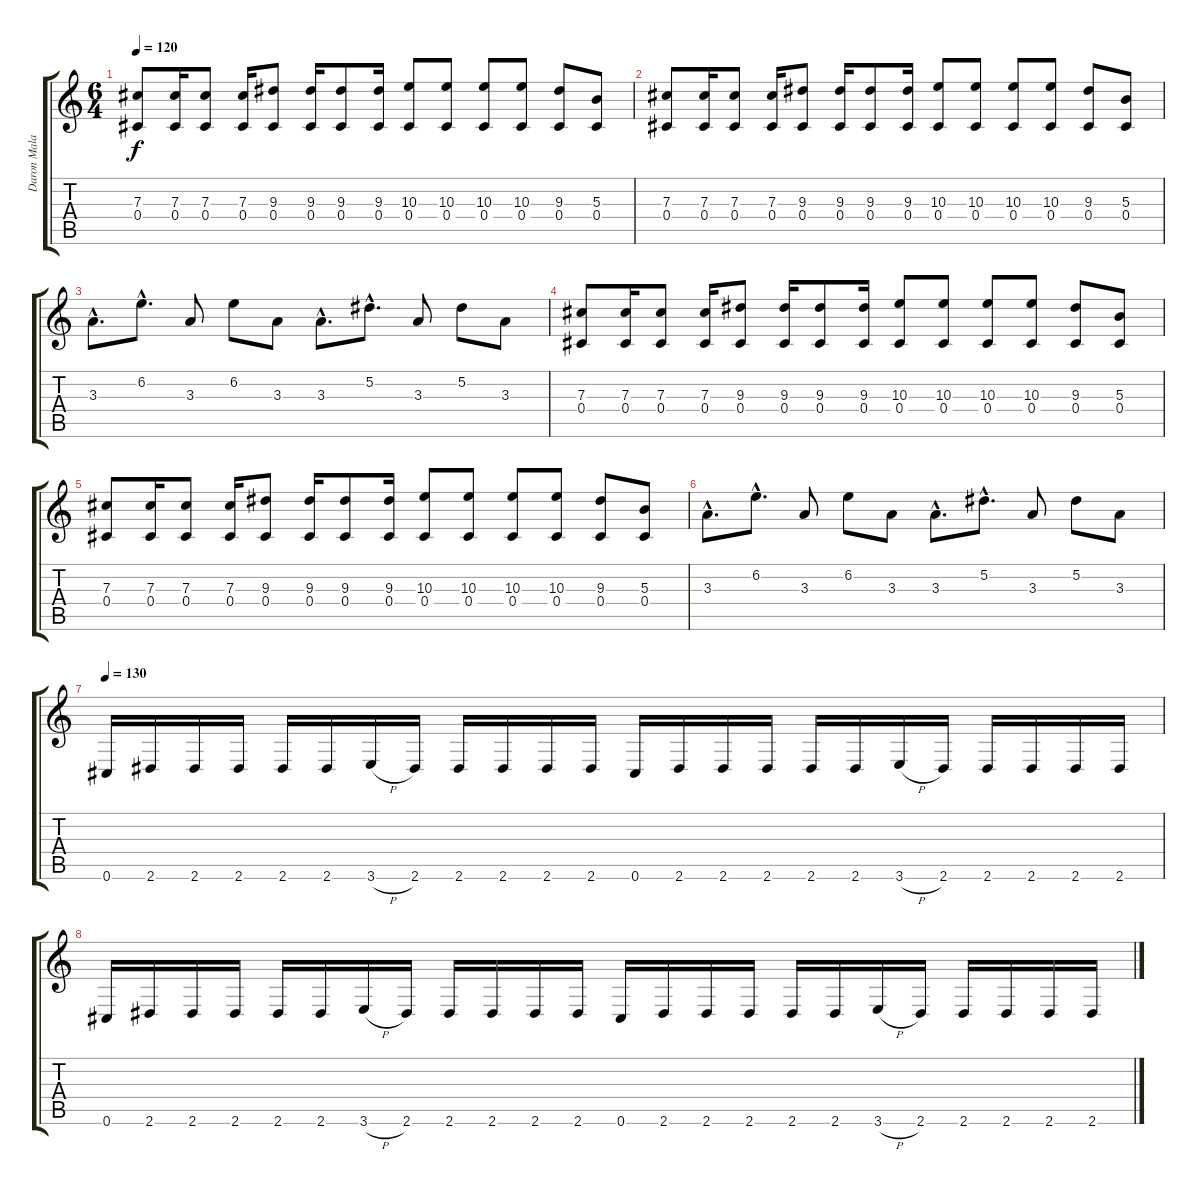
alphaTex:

\track ("Daron Malakian" "Daron Mala") {instrument distortionguitar}
\staff {score tabs}
\tuning (Eb4 Bb3 Gb3 Db3 Ab2 Db2) {hide}
\ts (6 4)
\tempo 120
\clef g2
\ks c
(7.3 0.4).8{dy f instrument distortionguitar} (7.3 0.4).16 (7.3 0.4).8 (7.3 0.4).16 (9.3 0.4).8 (9.3 0.4).16 (9.3 0.4).8 (9.3 0.4).16 (10.3 0.4).8 (10.3 0.4).8 (10.3 0.4).8 (10.3 0.4).8 (9.3 0.4).8 (5.3 0.4).8 |
(7.3 0.4).8 (7.3 0.4).16 (7.3 0.4).8 (7.3 0.4).16 (9.3 0.4).8 (9.3 0.4).16 (9.3 0.4).8 (9.3 0.4).16 (10.3 0.4).8 (10.3 0.4).8 (10.3 0.4).8 (10.3 0.4).8 (9.3 0.4).8 (5.3 0.4).8 |
3.3{hac}.8{d} 6.2{hac}.8{d} 3.3.8 6.2.8 3.3.8 3.3{hac}.8{d} 5.2{hac}.8{d} 3.3.8 5.2.8 3.3.8 |
(7.3 0.4).8 (7.3 0.4).16 (7.3 0.4).8 (7.3 0.4).16 (9.3 0.4).8 (9.3 0.4).16 (9.3 0.4).8 (9.3 0.4).16 (10.3 0.4).8 (10.3 0.4).8 (10.3 0.4).8 (10.3 0.4).8 (9.3 0.4).8 (5.3 0.4).8 |
(7.3 0.4).8 (7.3 0.4).16 (7.3 0.4).8 (7.3 0.4).16 (9.3 0.4).8 (9.3 0.4).16 (9.3 0.4).8 (9.3 0.4).16 (10.3 0.4).8 (10.3 0.4).8 (10.3 0.4).8 (10.3 0.4).8 (9.3 0.4).8 (5.3 0.4).8 |
3.3{hac}.8{d} 6.2{hac}.8{d} 3.3.8 6.2.8 3.3.8 3.3{hac}.8{d} 5.2{hac}.8{d} 3.3.8 5.2.8 3.3.8 |
\tempo 130
0.6.16 2.6.16 2.6.16 2.6.16 2.6.16 2.6.16 3.6{h}.16 2.6.16 2.6.16 2.6.16 2.6.16 2.6.16 0.6.16 2.6.16 2.6.16 2.6.16 2.6.16 2.6.16 3.6{h}.16 2.6.16 2.6.16 2.6.16 2.6.16 2.6.16 |
0.6.16 2.6.16 2.6.16 2.6.16 2.6.16 2.6.16 3.6{h}.16 2.6.16 2.6.16 2.6.16 2.6.16 2.6.16 0.6.16 2.6.16 2.6.16 2.6.16 2.6.16 2.6.16 3.6{h}.16 2.6.16 2.6.16 2.6.16 2.6.16 2.6.16
